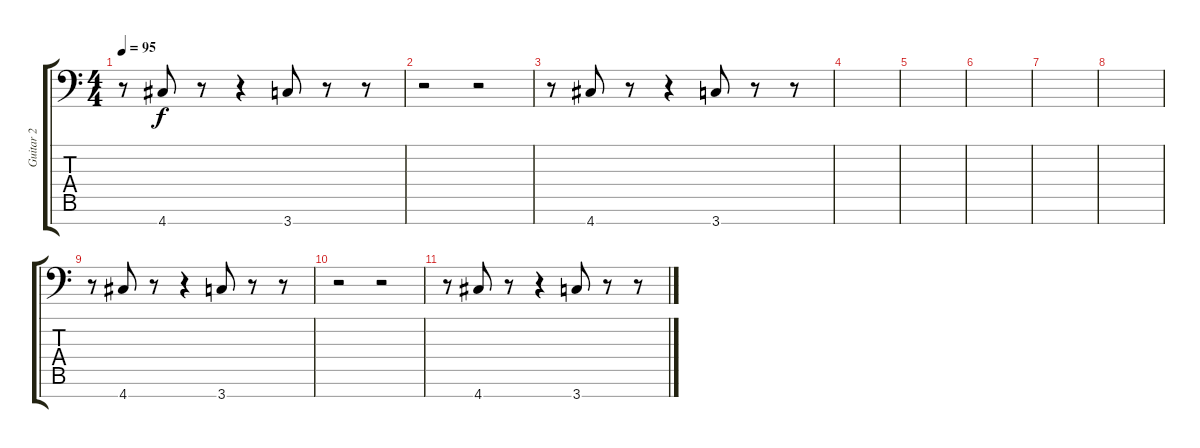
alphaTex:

\track ("Guitar 2" "Guitar 2") {instrument distortionguitar}
\staff {score tabs}
\tuning (D4 A3 F3 C3 G2 D2 A1) {hide}
\ts (4 4)
\tempo 95
\clef f4
\ks c
r.8{dy f} 4.7.8 r.8 r.4 3.7.8 r.8 r.8 |
r.2 r.2 |
r.8 4.7.8 r.8 r.4 3.7.8 r.8 r.8 |
|
|
|
|
|
r.8 4.7.8 r.8 r.4 3.7.8 r.8 r.8 |
r.2 r.2 |
r.8 4.7.8 r.8 r.4 3.7.8 r.8 r.8
